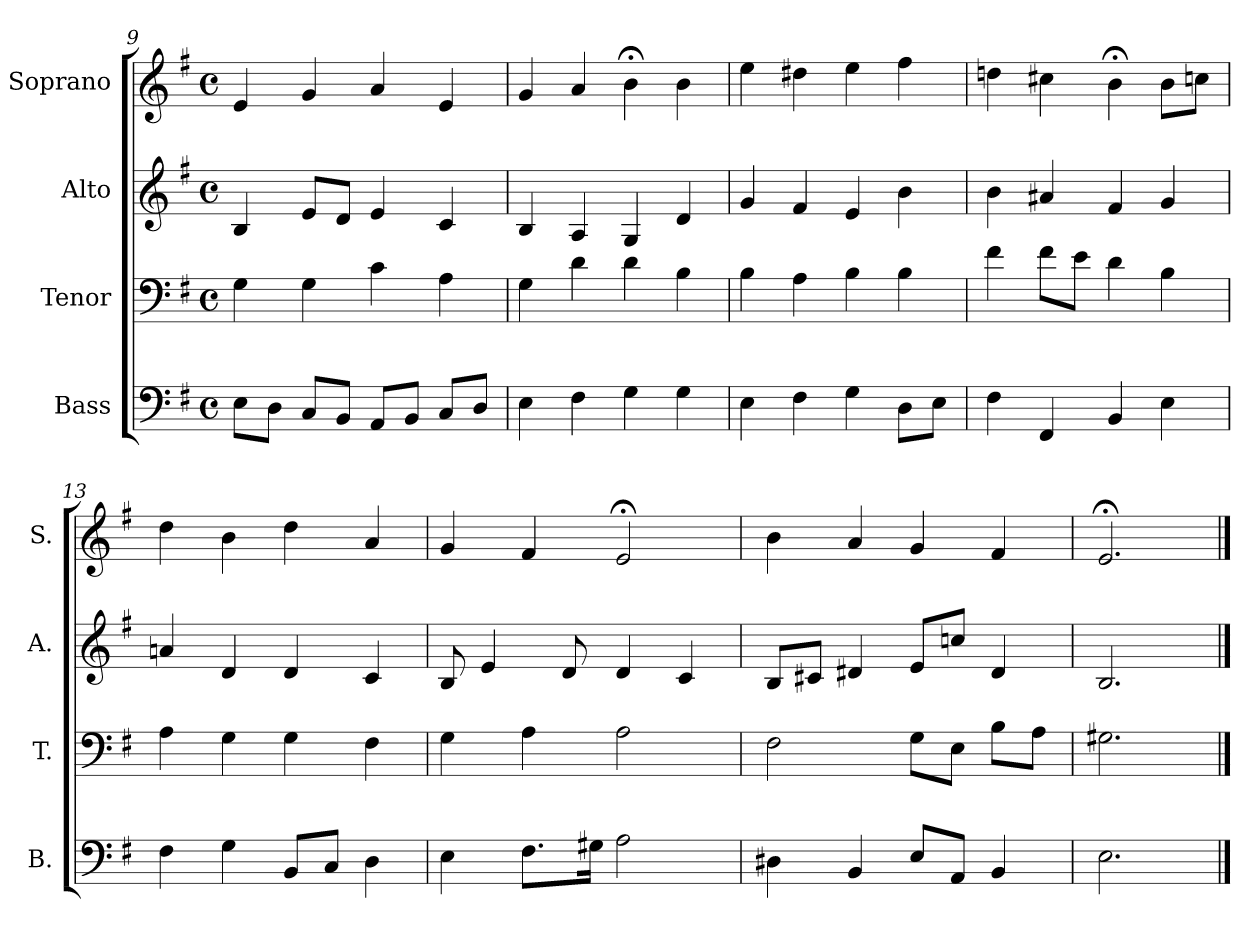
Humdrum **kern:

**kern	**kern	**kern	**kern
*part4	*part3	*part2	*part1
*staff4	*staff3	*staff2	*staff1
*I"Bass	*I"Tenor	*I"Alto	*I"Soprano
*I'B.	*I'T.	*I'A.	*I'S.
!!LO:LB:g=z
*clefF4	*clefF4	*clefG2	*clefG2
*k[f#]	*k[f#]	*k[f#]	*k[f#]
*e:	*e:	*e:	*e:
*M4/4	*M4/4	*M4/4	*M4/4
*met(c)	*met(c)	*met(c)	*met(c)
=9	=9	=9	=9
8E\L	4G\	4B/	4e/
8D\J	.	.	.
8C/L	4G\	8e/L	4g/
8BB/J	.	8d/J	.
8AA/L	4c\	4e/	4a/
8BB/J	.	.	.
8C/L	4A\	4c/	4e/
8D/J	.	.	.
=10	=10	=10	=10
4E\	4G\	4B/	4g/
4F#\	4d\	4A/	4a/
4G\	4d\	4G/	4b;<\
4G\	4B\	4d/	4b\
=11	=11	=11	=11
4E\	4B\	4g/	4ee\
4F#\	4A\	4f#/	4dd#X\
4G\	4B\	4e/	4ee\
8D\L	4B\	4b\	4ff#\
8E\J	.	.	.
=12	=12	=12	=12
4F#\	4f#\	4b\	4ddn\
4FF#/	8f#\L	4a#X/	4cc#X\
.	8e\J	.	.
4BB/	4d\	4f#/	4b;<\
4E\	4B\	4g/	8b\L
.	.	.	8ccn\J
!!LO:PB:g=z
=13	=13	=13	=13
4F#\	4A\	4an/	4dd\
4G\	4G\	4d/	4b\
8BB/L	4G\	4d/	4dd\
8C/J	.	.	.
4D\	4F#\	4c/	4a/
=14	=14	=14	=14
4E\	4G\	8B/	4g/
.	.	4e/	.
8.F#\L	4A\	.	4f#/
.	.	8d/	.
16G#X\Jk	.	.	.
2A\	2A\	4d/	2e;</
.	.	4c/	.
=15	=15	=15	=15
4D#X\	2F#\	8B/L	4b\
.	.	8c#X/J	.
4BB/	.	4d#X/	4a/
8E/L	8G\L	8e/L	4g/
8AA/J	8E\J	8ccn/J	.
4BB/	8B\L	4d#/	4f#/
.	8A\J	.	.
=16	=16	=16	=16
2.E\	2.G#X\	2.B/	2.e;</
==	==	==	==
*-	*-	*-	*-
